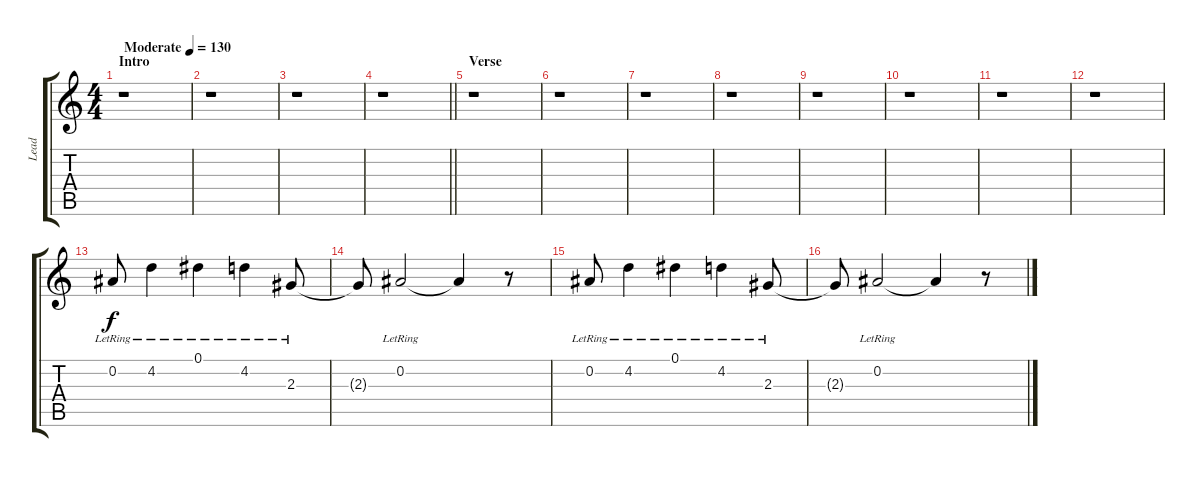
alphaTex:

\track ("Lead" "Lead") {instrument distortionguitar}
\staff {score tabs}
\tuning (Eb4 Bb3 Gb3 Db3 Ab2 Eb2) {hide}
\ts (4 4)
\section ("" "Intro")
\tempo (130 "Moderate")
\clef g2
\ks c
r.1{dy f instrument distortionguitar} |
r.1 |
r.1 |
\barLineRight lightlight
r.1 |
\section ("" "Verse")
r.1 |
r.1 |
r.1 |
r.1 |
r.1 |
r.1 |
r.1 |
r.1 |
0.2{lr}.8 4.2{lr}.4 0.1{lr}.4 4.2{lr}.4 2.3{lr}.8 |
2.3{t}.8 0.2{lr}.2 0.2{t}.4 r.8 |
0.2{lr}.8 4.2{lr}.4 0.1{lr}.4 4.2{lr}.4 2.3{lr}.8 |
2.3{t}.8 0.2{lr}.2 0.2{t}.4 r.8
